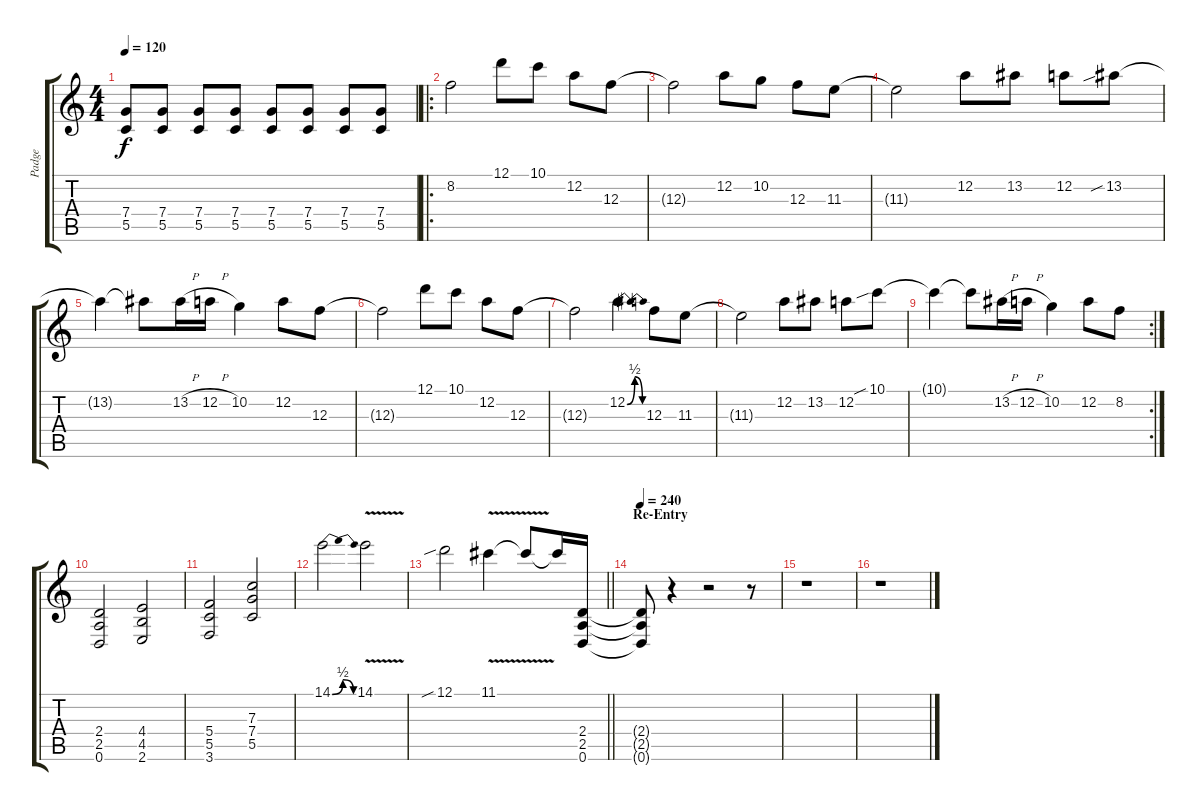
\track ("Padge" "Padge") {instrument distortionguitar}
\staff {score tabs}
\tuning (D4 A3 F3 C3 G2 D2) {hide}
\ts (4 4)
\tempo 120
\clef g2
\ks c
(7.4 5.5).8{dy f} (7.4 5.5).8 (7.4 5.5).8 (7.4 5.5).8 (7.4 5.5).8 (7.4 5.5).8 (7.4 5.5).8 (7.4 5.5).8 |
\ro
8.2.2{volume 13 balance 8 instrument distortionguitar} 12.1.8 10.1.8 12.2.8 12.3.8 |
12.3{t}.2 12.2.8 10.2.8 12.3.8 11.3.8 |
11.3{t}.2 12.2.8 13.2.8 12.2.8 13.2{sib}.8 |
13.2{t}.4 13.2{t}.8 13.2{h}.16 12.2{h}.16 10.2.4 12.2.8 12.3.8 |
12.3{t}.2 12.1.8 10.1.8 12.2.8 12.3.8 |
12.3{t}.2 12.2{be (bendrelease 0 0 15 2 46 2 60 0)}.4 12.3.8 11.3.8 |
11.3{t}.2 12.2.8 13.2.8 12.2.8 10.1{sib}.8 |
\rc 2
10.1{t}.4 10.1{t}.8 13.2{h}.16 12.2{h}.16 10.2.4 12.2.8 8.2.8 |
(2.4 2.5 0.6).2 (4.4 4.5 2.6).2 |
(5.4 5.5 3.6).2 (7.3 7.4 5.5).2 |
14.1{be (bendrelease 0 0 15 2 44 2 60 0)}.2 14.1{v}.2 |
\barLineRight lightlight
12.1{sib}.2 11.1{v}.4 11.1{t}.8 11.1{t}.16 (2.4 2.5 0.6).16{volume 13 balance 16 instrument distortionguitar} |
\section ("" "Re-Entry")
\tempo 240
(2.4{t} 2.5{t} 0.6{t}).8 r.4 r.2 r.8 |
r.1 |
r.1
